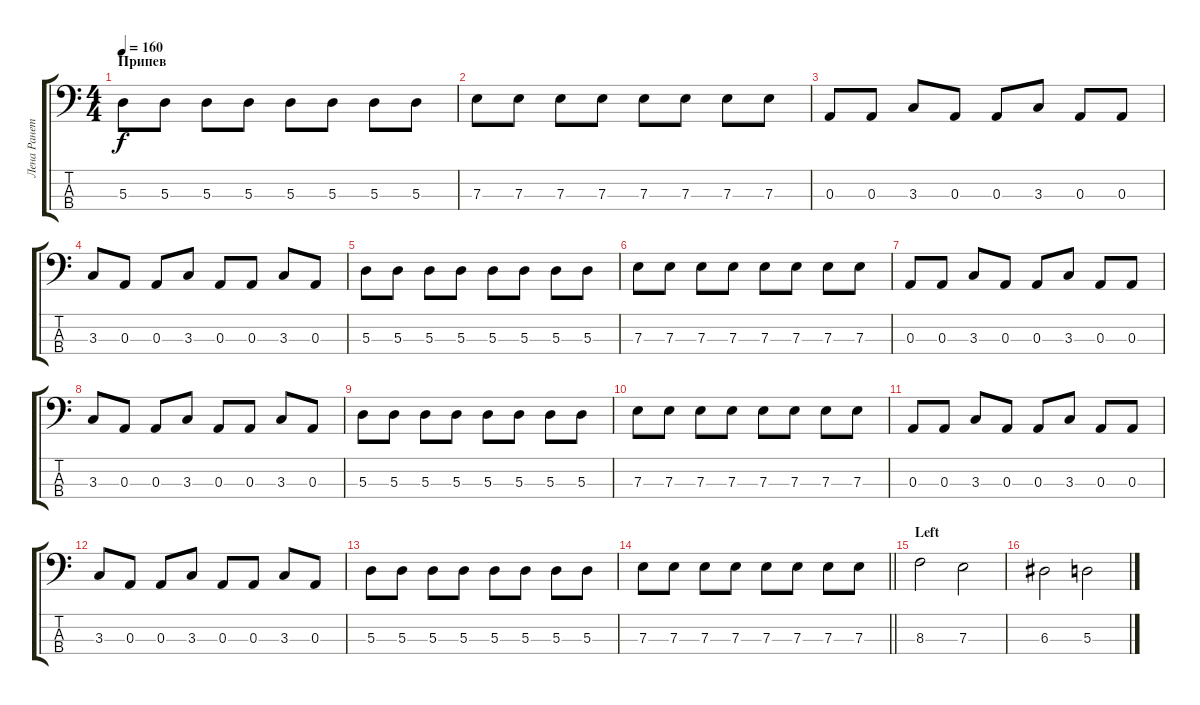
\track ("Лена Ранетка" "Лена Ранет") {instrument electricbassfinger}
\staff {score tabs}
\tuning (G2 D2 A1 E1) {hide}
\ts (4 4)
\section ("" "Припев")
\tempo 160
\clef f4
\ks c
5.3.8{dy f volume 13 instrument electricbassfinger} 5.3.8 5.3.8 5.3.8 5.3.8 5.3.8 5.3.8 5.3.8 |
7.3.8 7.3.8 7.3.8 7.3.8 7.3.8 7.3.8 7.3.8 7.3.8 |
0.3.8 0.3.8 3.3.8 0.3.8 0.3.8 3.3.8 0.3.8 0.3.8 |
3.3.8 0.3.8 0.3.8 3.3.8 0.3.8 0.3.8 3.3.8 0.3.8 |
5.3.8{volume 13 instrument electricbassfinger} 5.3.8 5.3.8 5.3.8 5.3.8 5.3.8 5.3.8 5.3.8 |
7.3.8 7.3.8 7.3.8 7.3.8 7.3.8 7.3.8 7.3.8 7.3.8 |
0.3.8 0.3.8 3.3.8 0.3.8 0.3.8 3.3.8 0.3.8 0.3.8 |
3.3.8 0.3.8 0.3.8 3.3.8 0.3.8 0.3.8 3.3.8 0.3.8 |
5.3.8{volume 13 instrument electricbassfinger} 5.3.8 5.3.8 5.3.8 5.3.8 5.3.8 5.3.8 5.3.8 |
7.3.8 7.3.8 7.3.8 7.3.8 7.3.8 7.3.8 7.3.8 7.3.8 |
0.3.8 0.3.8 3.3.8 0.3.8 0.3.8 3.3.8 0.3.8 0.3.8 |
3.3.8 0.3.8 0.3.8 3.3.8 0.3.8 0.3.8 3.3.8 0.3.8 |
5.3.8{volume 13 instrument electricbassfinger} 5.3.8 5.3.8 5.3.8 5.3.8 5.3.8 5.3.8 5.3.8 |
\barLineRight lightlight
7.3.8 7.3.8 7.3.8 7.3.8 7.3.8 7.3.8 7.3.8 7.3.8 |
\section ("" "Left")
8.3.2 7.3.2 |
6.3.2 5.3.2
